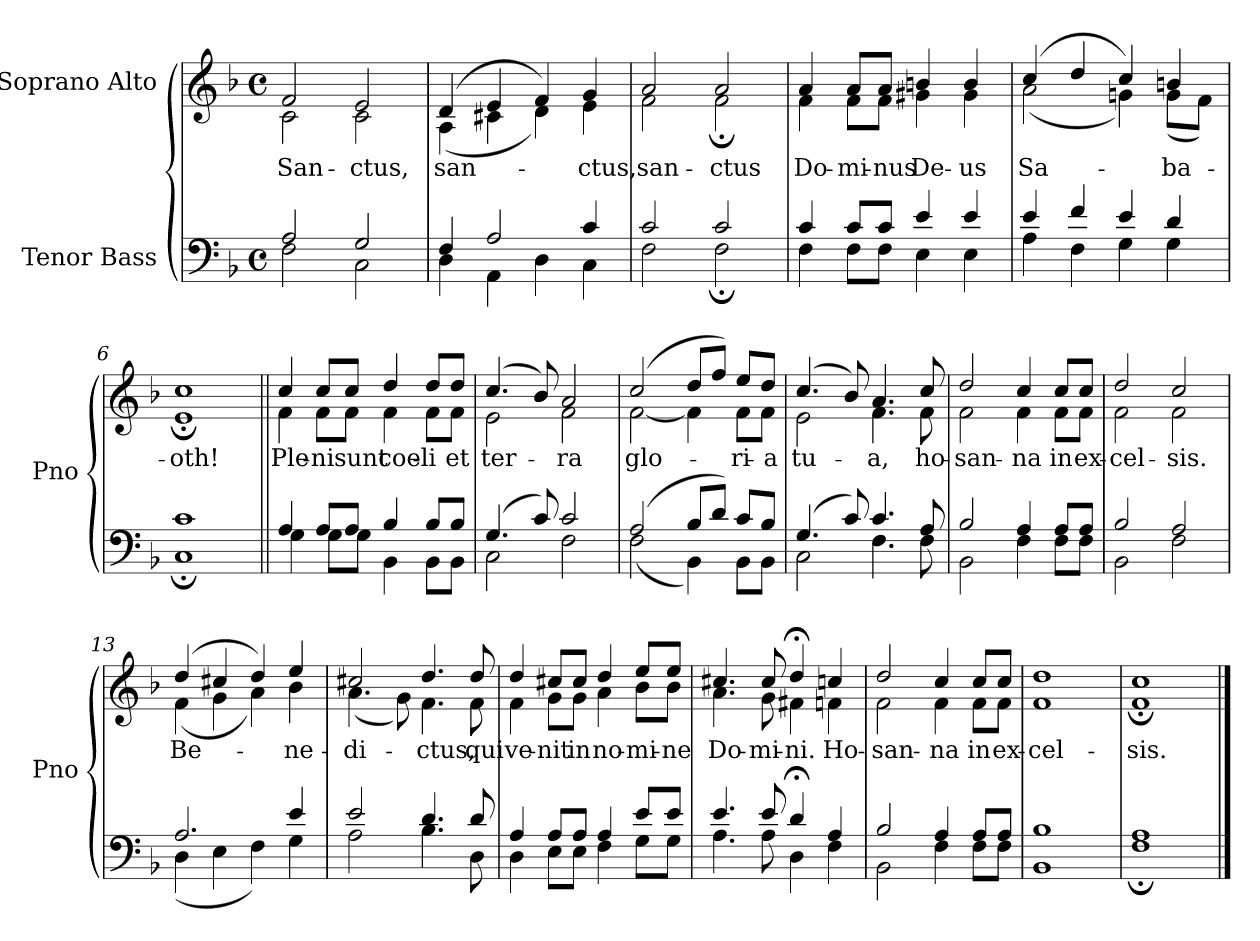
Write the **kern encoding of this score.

**kern	**kern	**text
*part2	*part1	*part1
*staff2	*staff1	*staff1
*I"Tenor Bass	*I"Soprano Alto	*
*	*I'Pno	*
*clefF4	*clefG2	*
*k[b-]	*k[b-]	*
*F:	*F:	*
*M4/4	*M4/4	*
*met(c)	*met(c)	*
=1	=1	=1
*^	*^	*
2A/	2F\	2f/	2c\	San-
2G/	2C\	2e/	2c\	-ctus,
=2	=2	=2	=2	=2
4F/	4D\	(4d/	(4A\	san-
2A/	4AA\	4e/	4c#X\	.
.	4D\	4f/)	4d\)	.
4c/	4C\	4g/	4e\	-ctus,
=3	=3	=3	=3	=3
2c/	2F\	2a/	2f\	san-
2c/	2F;\	2a/	2f;<\	-ctus
=4	=4	=4	=4	=4
4c/	4F\	4a/	4f\	Do-
8c/L	8F\L	8a/L	8f\L	-mi-
8c/J	8F\J	8a/J	8f\J	-nus
4e/	4E\	4bn/	4g#X\	De-
4e/	4E\	4b/	4g#\	-us
=5	=5	=5	=5	=5
4e/	4A\	(4cc/	(2a\	Sa-
4f/	4F\	4dd/	.	.
4e/	4G\	4cc/)	4gn\)	.
4d/	4G\	4bn/	(8g\L	-ba-
.	.	.	8f\J)	.
=6	=6	=6	=6	=6
1c	1C;	1cc	1e;<	-oth!
!!LO:LB:g=z	!!
=7||	=7||	=7||	=7||	=7||
4A/	4G\	4cc/	4f\	Ple-
8A/L	8G\L	8cc/L	8f\L	-ni
8A/J	8G\J	8cc/J	8f\J	sunt
4B-/	4BB-\	4dd/	4f\	coe-
8B-/L	8BB-\L	8dd/L	8f\L	-li
8B-/J	8BB-\J	8dd/J	8f\J	et
=8	=8	=8	=8	=8
(4.G/	2C\	(4.cc/	2e\	ter-
8c/)	.	8b-/)	.	.
2c/	2F\	2a/	2f\	-ra
=9	=9	=9	=9	=9
(2A/	(2F\	(2cc/	[<2f\	glo-
8B-/L	4BB-\)	8dd/L	4f\]	.
8d/J)	.	8ff/J)	.	.
8c/L	8BB-\L	8ee/L	8f\L	-ri-
8B-/J	8BB-\J	8dd/J	8f\J	-a
=10	=10	=10	=10	=10
(4.G/	2C\	(4.cc/	2e\	tu-
8c/)	.	8b-/)	.	.
4.c/	4.F\	4.a/	4.f\	-a,
8A/	8F\	8cc/	8f\	ho-
=11	=11	=11	=11	=11
2B-/	2BB-\	2dd/	2f\	-san-
4A/	4F\	4cc/	4f\	-na
8A/L	8F\L	8cc/L	8f\L	in
8A/J	8F\J	8cc/J	8f\J	ex-
=12	=12	=12	=12	=12
2B-/	2BB-\	2dd/	2f\	-cel-
2A/	2F\	2cc/	2f\	-sis.
!!LO:LB:g=z	!!
=13	=13	=13	=13	=13
2.A/	(4D\	(4dd/	(4f\	Be-
.	4E\	4cc#X/	4g\	.
.	4F\)	4dd/)	4a\)	.
4e/	4G\	4ee/	4b-\	-ne-
=14	=14	=14	=14	=14
2e/	2A\	2cc#X/	(4.a\	-di-
.	.	.	8g\)	.
4.d/	4.B-\	4.dd/	4.f\	-ctus,
8d/	8D\	8dd/	8f\	qui
=15	=15	=15	=15	=15
4A/	4D\	4dd/	4f\	ve-
8A/L	8E\L	8cc#X/L	8g\L	-nit
8A/J	8E\J	8cc#/J	8g\J	in
4A/	4F\	4dd/	4a\	no-
8e/L	8G\L	8ee/L	8b-\L	-mi-
8e/J	8G\J	8ee/J	8b-\J	-ne
=16	=16	=16	=16	=16
4.e/	4.A\	4.cc#X/	4.a\	Do-
8e/	8A\	8cc#/	8g\	-mi-
4d;/	4D\	4dd;</	4f#X\	-ni.
4A/	4F\	4ccn/	4fn\	Ho-
=17	=17	=17	=17	=17
2B-/	2BB-\	2dd/	2f\	-san-
4A/	4F\	4cc/	4f\	-na
8A/L	8F\L	8cc/L	8f\L	in
8A/J	8F\J	8cc/J	8f\J	ex-
=18	=18	=18	=18	=18
1B-	1BB-	1dd	1f	-cel-
=19	=19	=19	=19	=19
1A	1F;	1cc	1f;<	-sis.
*v	*v	*	*	*
*	*v	*v	*
==	==	==
*-	*-	*-
